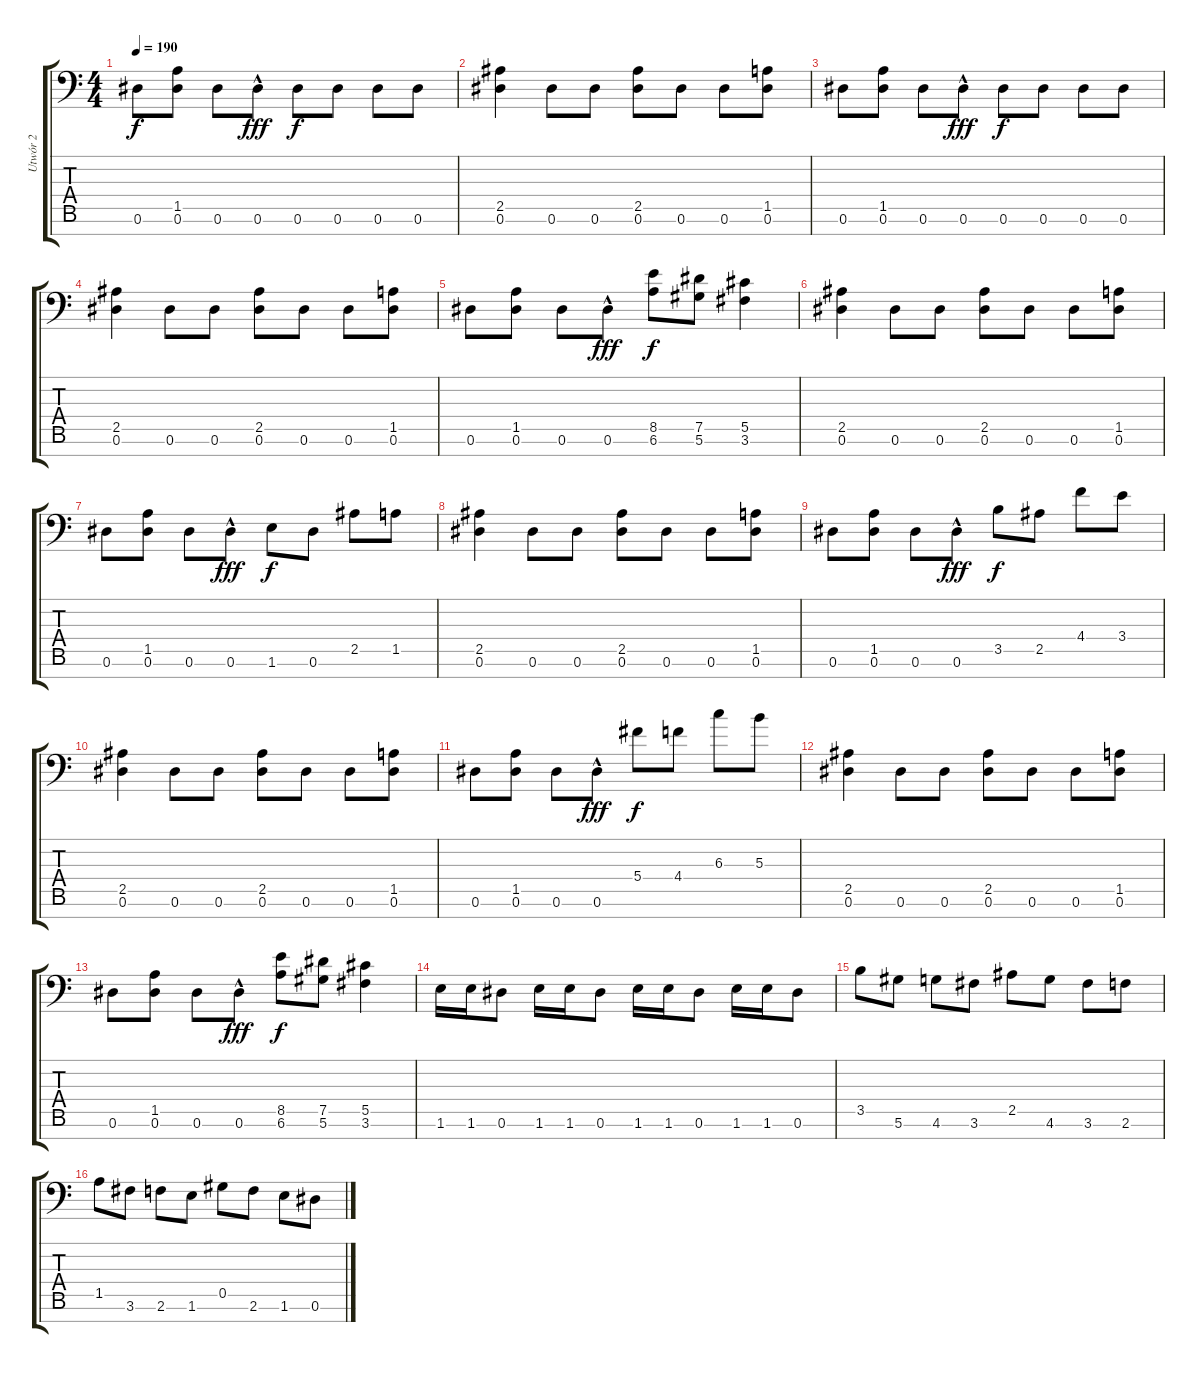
\track ("Utwór 2" "Utwór 2") {instrument distortionguitar}
\staff {score tabs}
\tuning (Eb4 Bb3 Gb3 Db3 Ab2 Eb2 Bb1) {hide}
\ts (4 4)
\tempo 190
\clef f4
\ks c
0.6.8{dy f} (1.5 0.6).8 0.6.8 0.6{hac}.8{dy fff} 0.6.8{dy f} 0.6.8 0.6.8 0.6.8 |
(2.5 0.6).4 0.6.8 0.6.8 (2.5 0.6).8 0.6.8 0.6.8 (1.5 0.6).8 |
0.6.8 (1.5 0.6).8 0.6.8 0.6{hac}.8{dy fff} 0.6.8{dy f} 0.6.8 0.6.8 0.6.8 |
(2.5 0.6).4 0.6.8 0.6.8 (2.5 0.6).8 0.6.8 0.6.8 (1.5 0.6).8 |
0.6.8 (1.5 0.6).8 0.6.8 0.6{hac}.8{dy fff} (8.5 6.6).8{dy f} (7.5 5.6).8 (5.5 3.6).4 |
(2.5 0.6).4 0.6.8 0.6.8 (2.5 0.6).8 0.6.8 0.6.8 (1.5 0.6).8 |
0.6.8 (1.5 0.6).8 0.6.8 0.6{hac}.8{dy fff} 1.6.8{dy f} 0.6.8 2.5.8 1.5.8 |
(2.5 0.6).4 0.6.8 0.6.8 (2.5 0.6).8 0.6.8 0.6.8 (1.5 0.6).8 |
0.6.8 (1.5 0.6).8 0.6.8 0.6{hac}.8{dy fff} 3.5.8{dy f} 2.5.8 4.4.8 3.4.8 |
(2.5 0.6).4 0.6.8 0.6.8 (2.5 0.6).8 0.6.8 0.6.8 (1.5 0.6).8 |
0.6.8 (1.5 0.6).8 0.6.8 0.6{hac}.8{dy fff} 5.4.8{dy f} 4.4.8 6.3.8 5.3.8 |
(2.5 0.6).4 0.6.8 0.6.8 (2.5 0.6).8 0.6.8 0.6.8 (1.5 0.6).8 |
0.6.8 (1.5 0.6).8 0.6.8 0.6{hac}.8{dy fff} (8.5 6.6).8{dy f} (7.5 5.6).8 (5.5 3.6).4 |
1.6.16 1.6.16 0.6.8 1.6.16 1.6.16 0.6.8 1.6.16 1.6.16 0.6.8 1.6.16 1.6.16 0.6.8 |
3.5.8 5.6.8 4.6.8 3.6.8 2.5.8 4.6.8 3.6.8 2.6.8 |
1.5.8 3.6.8 2.6.8 1.6.8 0.5.8 2.6.8 1.6.8 0.6.8
